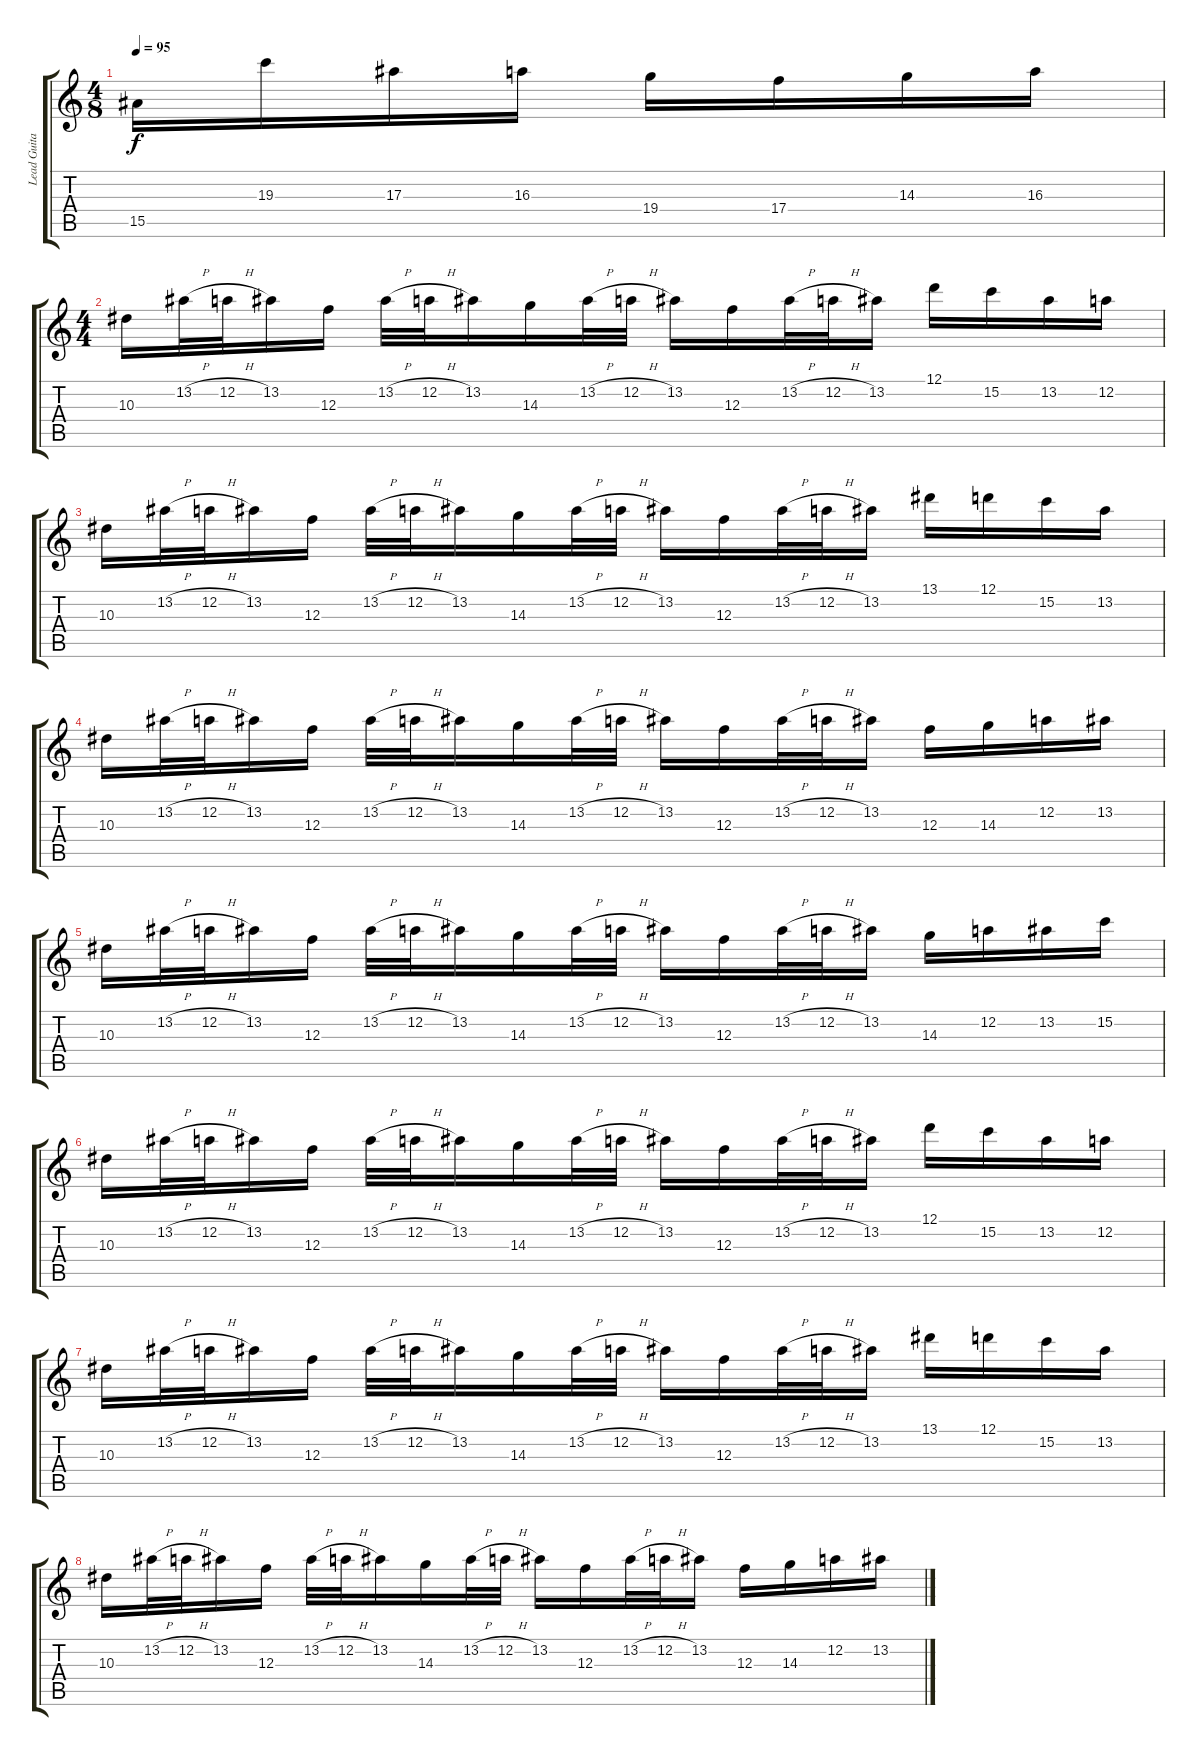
\track ("Lead Guitar" "Lead Guita") {instrument distortionguitar}
\staff {score tabs}
\tuning (D4 A3 F3 C3 G2 D2) {hide}
\ts (4 8)
\tempo 95
\clef g2
\ks c
15.5.16{dy f} 19.3.16 17.3.16 16.3.16 19.4.16 17.4.16 14.3.16 16.3.16 |
\ts (4 4)
10.3.16 13.2{h}.32 12.2{h}.32 13.2.16 12.3.16 13.2{h}.32 12.2{h}.32 13.2.16 14.3.16 13.2{h}.32 12.2{h}.32 13.2.16 12.3.16 13.2{h}.32 12.2{h}.32 13.2.16 12.1.16 15.2.16 13.2.16 12.2.16 |
10.3.16 13.2{h}.32 12.2{h}.32 13.2.16 12.3.16 13.2{h}.32 12.2{h}.32 13.2.16 14.3.16 13.2{h}.32 12.2{h}.32 13.2.16 12.3.16 13.2{h}.32 12.2{h}.32 13.2.16 13.1.16 12.1.16 15.2.16 13.2.16 |
10.3.16 13.2{h}.32 12.2{h}.32 13.2.16 12.3.16 13.2{h}.32 12.2{h}.32 13.2.16 14.3.16 13.2{h}.32 12.2{h}.32 13.2.16 12.3.16 13.2{h}.32 12.2{h}.32 13.2.16 12.3.16 14.3.16 12.2.16 13.2.16 |
10.3.16 13.2{h}.32 12.2{h}.32 13.2.16 12.3.16 13.2{h}.32 12.2{h}.32 13.2.16 14.3.16 13.2{h}.32 12.2{h}.32 13.2.16 12.3.16 13.2{h}.32 12.2{h}.32 13.2.16 14.3.16 12.2.16 13.2.16 15.2.16 |
10.3.16 13.2{h}.32 12.2{h}.32 13.2.16 12.3.16 13.2{h}.32 12.2{h}.32 13.2.16 14.3.16 13.2{h}.32 12.2{h}.32 13.2.16 12.3.16 13.2{h}.32 12.2{h}.32 13.2.16 12.1.16 15.2.16 13.2.16 12.2.16 |
10.3.16 13.2{h}.32 12.2{h}.32 13.2.16 12.3.16 13.2{h}.32 12.2{h}.32 13.2.16 14.3.16 13.2{h}.32 12.2{h}.32 13.2.16 12.3.16 13.2{h}.32 12.2{h}.32 13.2.16 13.1.16 12.1.16 15.2.16 13.2.16 |
10.3.16 13.2{h}.32 12.2{h}.32 13.2.16 12.3.16 13.2{h}.32 12.2{h}.32 13.2.16 14.3.16 13.2{h}.32 12.2{h}.32 13.2.16 12.3.16 13.2{h}.32 12.2{h}.32 13.2.16 12.3.16 14.3.16 12.2.16 13.2.16
